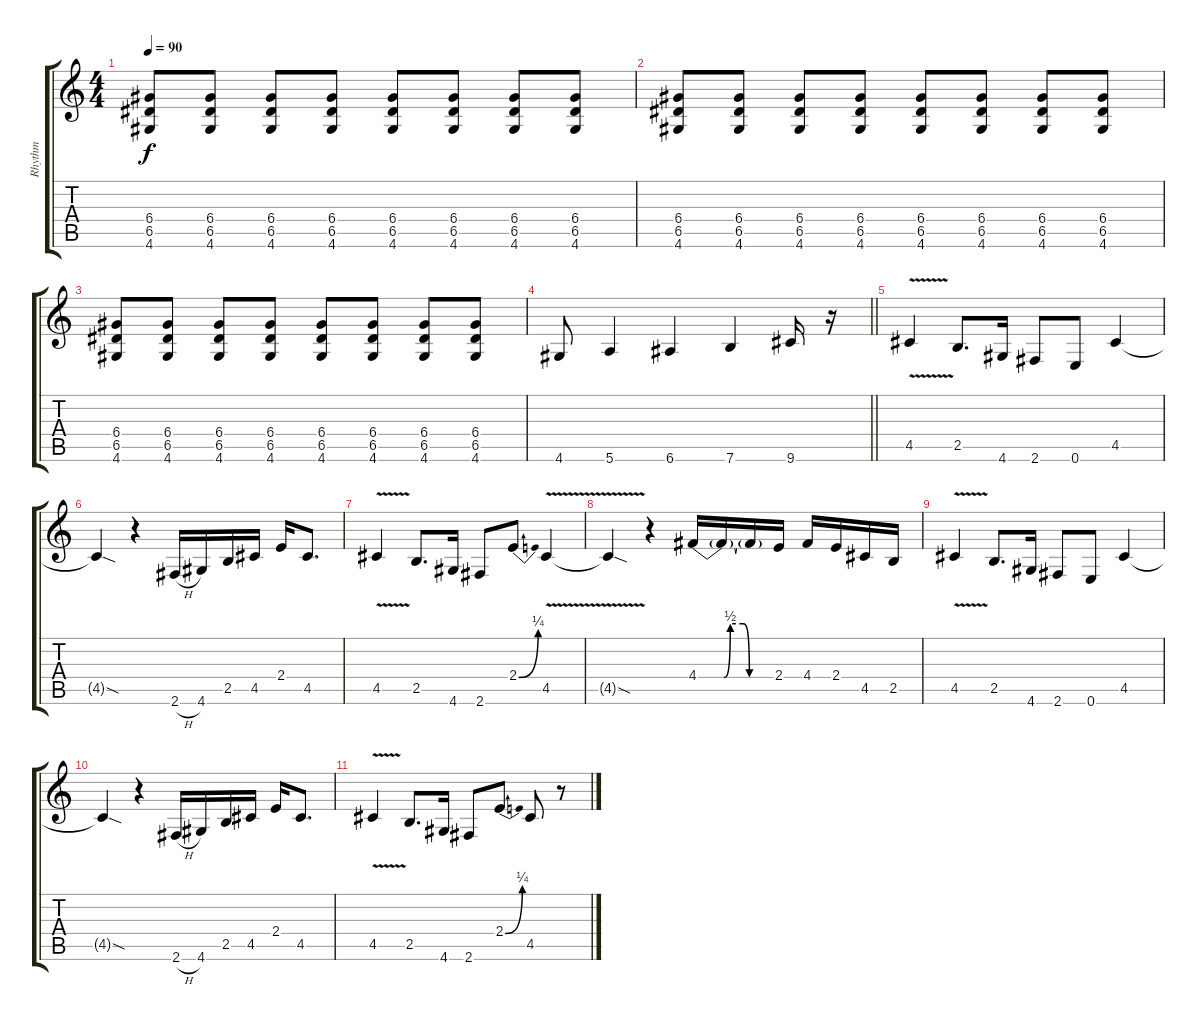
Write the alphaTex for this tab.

\track ("Rhythm" "Rhythm") {instrument overdrivenguitar}
\staff {score tabs}
\tuning (E4 B3 G3 D3 A2 E2) {hide}
\ts (4 4)
\tempo 90
\clef g2
\ks c
(6.4 6.5 4.6).8{dy f} (6.4 6.5 4.6).8 (6.4 6.5 4.6).8 (6.4 6.5 4.6).8 (6.4 6.5 4.6).8 (6.4 6.5 4.6).8 (6.4 6.5 4.6).8 (6.4 6.5 4.6).8 |
(6.4 6.5 4.6).8 (6.4 6.5 4.6).8 (6.4 6.5 4.6).8 (6.4 6.5 4.6).8 (6.4 6.5 4.6).8 (6.4 6.5 4.6).8 (6.4 6.5 4.6).8 (6.4 6.5 4.6).8 |
(6.4 6.5 4.6).8 (6.4 6.5 4.6).8 (6.4 6.5 4.6).8 (6.4 6.5 4.6).8 (6.4 6.5 4.6).8 (6.4 6.5 4.6).8 (6.4 6.5 4.6).8 (6.4 6.5 4.6).8 |
\barLineRight lightlight
4.6.8 5.6.4 6.6.4 7.6.4 9.6.16 r.16 |
4.5{v}.4 2.5.8{d} 4.6.16 2.6.8 0.6.8 4.5.4 |
4.5{sod t}.4 r.4 2.6{h}.16 4.6.16 2.5.16 4.5.16 2.4.16 4.5.8{d} |
4.5{v}.4 2.5.8{d} 4.6.16 2.6.8 2.4{be (bend 0 0 60 1)}.8 4.5{v}.4 |
4.5{sod t}.4 r.4 4.4{be (custom 0 0 20 0 25 2 35 2 40 0 60 0)}.16 4.4{t}.16 4.4{t}.16 2.4.16 4.4.16 2.4.16 4.5.16 2.5.16 |
4.5{v}.4 2.5.8{d} 4.6.16 2.6.8 0.6.8 4.5.4 |
4.5{sod t}.4 r.4 2.6{h}.16 4.6.16 2.5.16 4.5.16 2.4.16 4.5.8{d} |
4.5{v}.4 2.5.8{d} 4.6.16 2.6.8 2.4{be (bend 0 0 60 1)}.8 4.5.8 r.8
